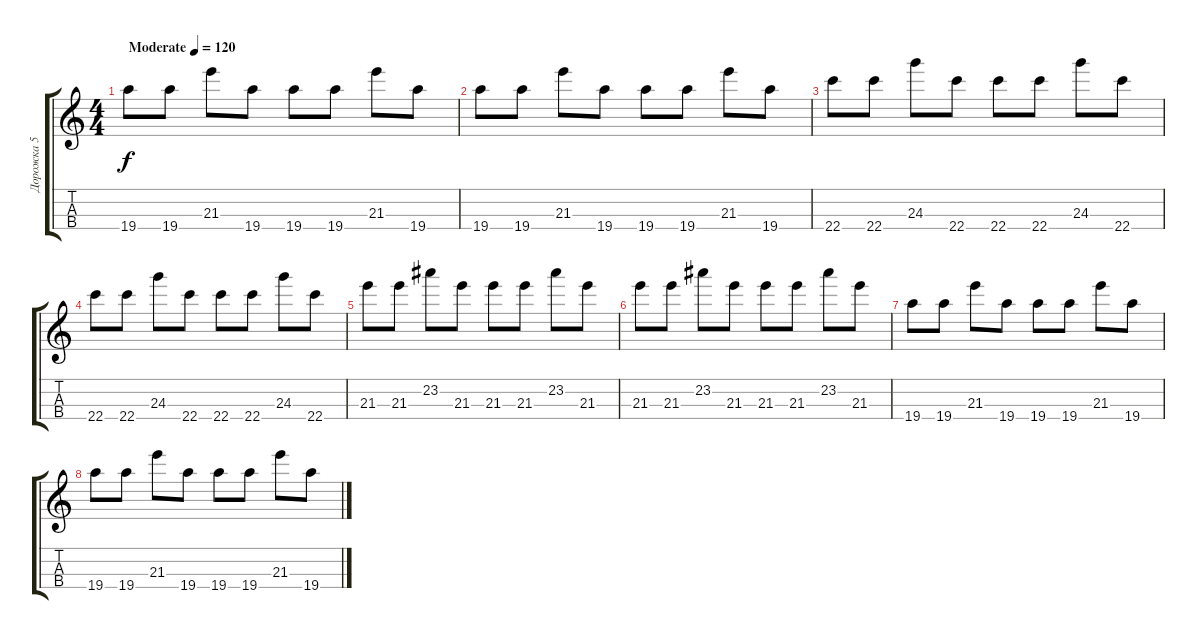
\track ("Дорожка 5" "Дорожка 5") {instrument overdrivenguitar}
\staff {score tabs}
\tuning (E4 B3 G3 D3) {hide}
\ts (4 4)
\tempo (120 "Moderate")
\clef g2
\ks c
19.4.8{dy f instrument overdrivenguitar} 19.4.8 21.3.8 19.4.8 19.4.8 19.4.8 21.3.8 19.4.8 |
19.4.8 19.4.8 21.3.8 19.4.8 19.4.8 19.4.8 21.3.8 19.4.8 |
22.4.8 22.4.8 24.3.8 22.4.8 22.4.8 22.4.8 24.3.8 22.4.8 |
22.4.8 22.4.8 24.3.8 22.4.8 22.4.8 22.4.8 24.3.8 22.4.8 |
21.3.8 21.3.8 23.2.8 21.3.8 21.3.8 21.3.8 23.2.8 21.3.8 |
21.3.8 21.3.8 23.2.8 21.3.8 21.3.8 21.3.8 23.2.8 21.3.8 |
19.4.8 19.4.8 21.3.8 19.4.8 19.4.8 19.4.8 21.3.8 19.4.8 |
19.4.8 19.4.8 21.3.8 19.4.8 19.4.8 19.4.8 21.3.8 19.4.8
